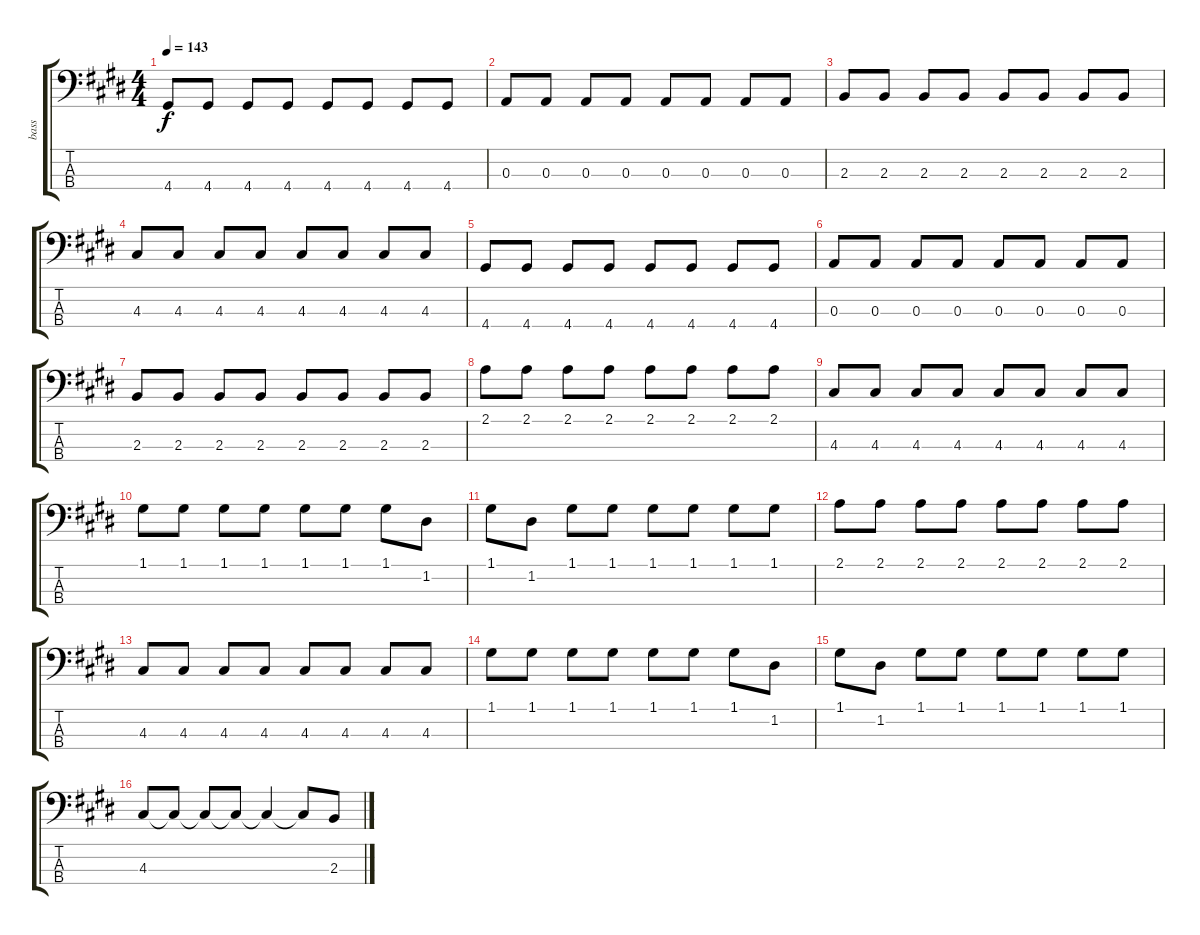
\track ("bass" "bass") {instrument electricbasspick}
\staff {score tabs}
\tuning (G2 D2 A1 E1) {hide}
\ts (4 4)
\tempo 143
\clef f4
\ks c#minor
4.4.8{dy f} 4.4.8 4.4.8 4.4.8 4.4.8 4.4.8 4.4.8 4.4.8 |
0.3.8 0.3.8 0.3.8 0.3.8 0.3.8 0.3.8 0.3.8 0.3.8 |
2.3.8 2.3.8 2.3.8 2.3.8 2.3.8 2.3.8 2.3.8 2.3.8 |
4.3.8 4.3.8 4.3.8 4.3.8 4.3.8 4.3.8 4.3.8 4.3.8 |
4.4.8 4.4.8 4.4.8 4.4.8 4.4.8 4.4.8 4.4.8 4.4.8 |
0.3.8 0.3.8 0.3.8 0.3.8 0.3.8 0.3.8 0.3.8 0.3.8 |
2.3.8 2.3.8 2.3.8 2.3.8 2.3.8 2.3.8 2.3.8 2.3.8 |
2.1.8 2.1.8 2.1.8 2.1.8 2.1.8 2.1.8 2.1.8 2.1.8 |
4.3.8 4.3.8 4.3.8 4.3.8 4.3.8 4.3.8 4.3.8 4.3.8 |
1.1.8 1.1.8 1.1.8 1.1.8 1.1.8 1.1.8 1.1.8 1.2.8 |
1.1.8 1.2.8 1.1.8 1.1.8 1.1.8 1.1.8 1.1.8 1.1.8 |
2.1.8 2.1.8 2.1.8 2.1.8 2.1.8 2.1.8 2.1.8 2.1.8 |
4.3.8 4.3.8 4.3.8 4.3.8 4.3.8 4.3.8 4.3.8 4.3.8 |
1.1.8 1.1.8 1.1.8 1.1.8 1.1.8 1.1.8 1.1.8 1.2.8 |
1.1.8 1.2.8 1.1.8 1.1.8 1.1.8 1.1.8 1.1.8 1.1.8 |
4.3.8 4.3{t}.8 4.3{t}.8 4.3{t}.8 4.3{t}.4 4.3{t}.8 2.3.8
